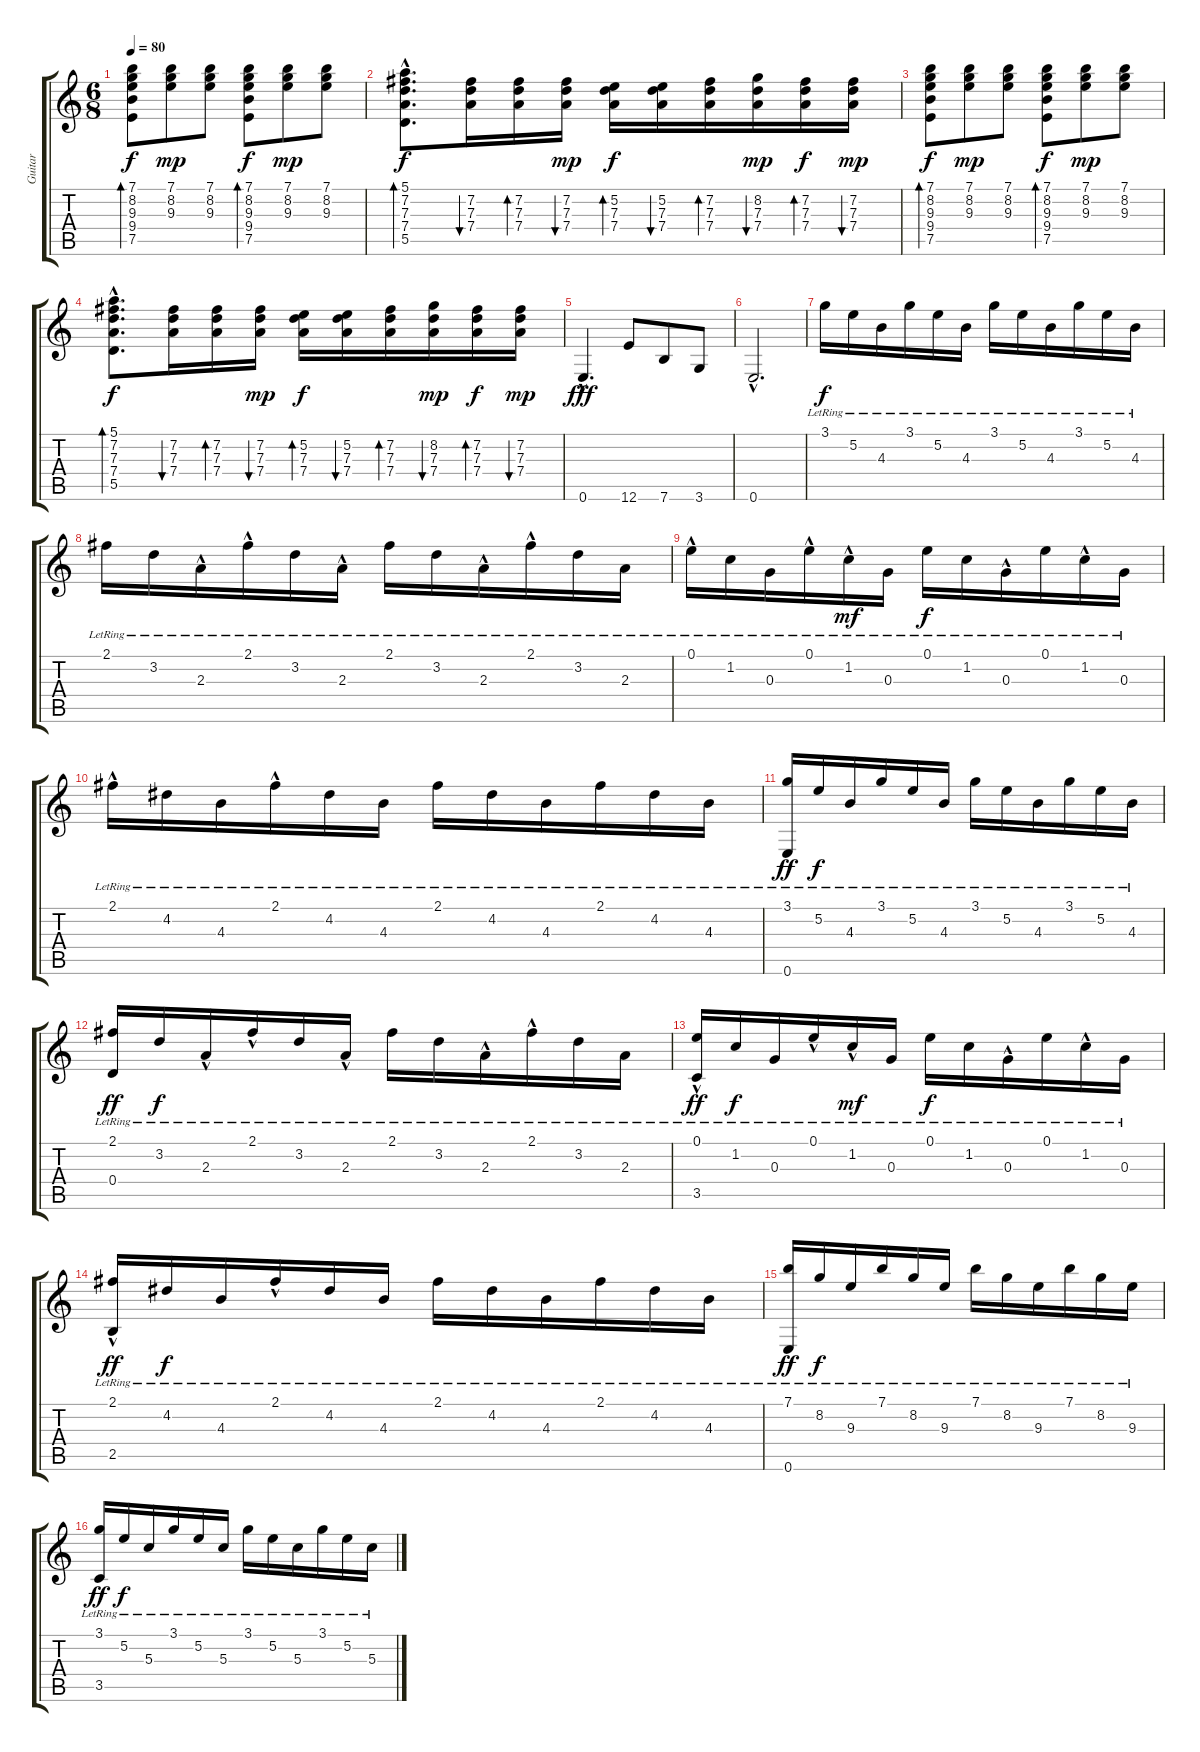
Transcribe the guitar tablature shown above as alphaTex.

\track ("Guitar" "Guitar") {instrument acousticguitarsteel}
\staff {score tabs}
\tuning (E4 B3 G3 D3 A2 E2) {hide}
\ts (6 8)
\tempo 80
\clef g2
\ks c
(7.1 8.2 9.3 9.4 7.5).8{bd 60 dy f} (7.1 8.2 9.3).8{dy mp} (7.1 8.2 9.3).8 (7.1 8.2 9.3 9.4 7.5).8{bd 60 dy f} (7.1 8.2 9.3).8{dy mp} (7.1 8.2 9.3).8 |
(5.1{hac} 7.2{hac} 7.3{hac} 7.4{hac} 5.5{hac}).8{d bd 60 dy f} (7.2 7.3 7.4).16{bu 30} (7.2 7.3 7.4).16{bd 30} (7.2 7.3 7.4).16{bu 30 dy mp} (5.2 7.3 7.4).16{bd 30 dy f} (5.2 7.3 7.4).16{bu 30} (7.2 7.3 7.4).16{bd 30} (8.2 7.3 7.4).16{bu 30 dy mp} (7.2 7.3 7.4).16{bd 30 dy f} (7.2 7.3 7.4).16{bu 30 dy mp} |
(7.1 8.2 9.3 9.4 7.5).8{bd 60 dy f} (7.1 8.2 9.3).8{dy mp} (7.1 8.2 9.3).8 (7.1 8.2 9.3 9.4 7.5).8{bd 60 dy f} (7.1 8.2 9.3).8{dy mp} (7.1 8.2 9.3).8 |
(5.1{hac} 7.2{hac} 7.3{hac} 7.4{hac} 5.5{hac}).8{d bd 60 dy f} (7.2 7.3 7.4).16{bu 30} (7.2 7.3 7.4).16{bd 30} (7.2 7.3 7.4).16{bu 30 dy mp} (5.2 7.3 7.4).16{bd 30 dy f} (5.2 7.3 7.4).16{bu 30} (7.2 7.3 7.4).16{bd 30} (8.2 7.3 7.4).16{bu 30 dy mp} (7.2 7.3 7.4).16{bd 30 dy f} (7.2 7.3 7.4).16{bu 30 dy mp} |
0.6{hac}.4{d dy fff} 12.6.8 7.6.8 3.6.8 |
0.6{hac}.2{d} |
3.1{lr}.16{dy f} 5.2{lr}.16 4.3{lr}.16 3.1{lr}.16 5.2{lr}.16 4.3{lr}.16 3.1{lr}.16 5.2{lr}.16 4.3{lr}.16 3.1{lr}.16 5.2{lr}.16 4.3{lr}.16 |
2.1{lr}.16 3.2{lr}.16 2.3{hac lr}.16 2.1{hac lr}.16 3.2{lr}.16 2.3{hac lr}.16 2.1{lr}.16 3.2{lr}.16 2.3{hac lr}.16 2.1{hac lr}.16 3.2{lr}.16 2.3{lr}.16 |
0.1{hac lr}.16 1.2{lr}.16 0.3{lr}.16 0.1{hac lr}.16 1.2{hac lr}.16{dy mf} 0.3{lr}.16 0.1{lr}.16{dy f} 1.2{lr}.16 0.3{hac lr}.16 0.1{lr}.16 1.2{hac lr}.16 0.3{lr}.16 |
2.1{hac lr}.16 4.2{lr}.16 4.3{lr}.16 2.1{hac lr}.16 4.2{lr}.16 4.3{lr}.16 2.1{lr}.16 4.2{lr}.16 4.3{lr}.16 2.1{lr}.16 4.2{lr}.16 4.3{lr}.16 |
(3.1{lr} 0.6{lr}).16{dy ff} 5.2{lr}.16{dy f} 4.3{lr}.16 3.1{lr}.16 5.2{lr}.16 4.3{lr}.16 3.1{lr}.16 5.2{lr}.16 4.3{lr}.16 3.1{lr}.16 5.2{lr}.16 4.3{lr}.16 |
(2.1{lr} 0.4{lr}).16{dy ff} 3.2{lr}.16{dy f} 2.3{hac lr}.16 2.1{hac lr}.16 3.2{lr}.16 2.3{hac lr}.16 2.1{lr}.16 3.2{lr}.16 2.3{hac lr}.16 2.1{hac lr}.16 3.2{lr}.16 2.3{lr}.16 |
(0.1{hac lr} 3.5{lr}).16{dy ff} 1.2{lr}.16{dy f} 0.3{lr}.16 0.1{hac lr}.16 1.2{hac lr}.16{dy mf} 0.3{lr}.16 0.1{lr}.16{dy f} 1.2{lr}.16 0.3{hac lr}.16 0.1{lr}.16 1.2{hac lr}.16 0.3{lr}.16 |
(2.1{hac lr} 2.5{lr}).16{dy ff} 4.2{lr}.16{dy f} 4.3{lr}.16 2.1{hac lr}.16 4.2{lr}.16 4.3{lr}.16 2.1{lr}.16 4.2{lr}.16 4.3{lr}.16 2.1{lr}.16 4.2{lr}.16 4.3{lr}.16 |
(7.1{lr} 0.6{lr}).16{dy ff} 8.2{lr}.16{dy f} 9.3{lr}.16 7.1{lr}.16 8.2{lr}.16 9.3{lr}.16 7.1{lr}.16 8.2{lr}.16 9.3{lr}.16 7.1{lr}.16 8.2{lr}.16 9.3{lr}.16 |
(3.1{lr} 3.5{lr}).16{dy ff} 5.2{lr}.16{dy f} 5.3{lr}.16 3.1{lr}.16 5.2{lr}.16 5.3{lr}.16 3.1{lr}.16 5.2{lr}.16 5.3{lr}.16 3.1{lr}.16 5.2{lr}.16 5.3{lr}.16
